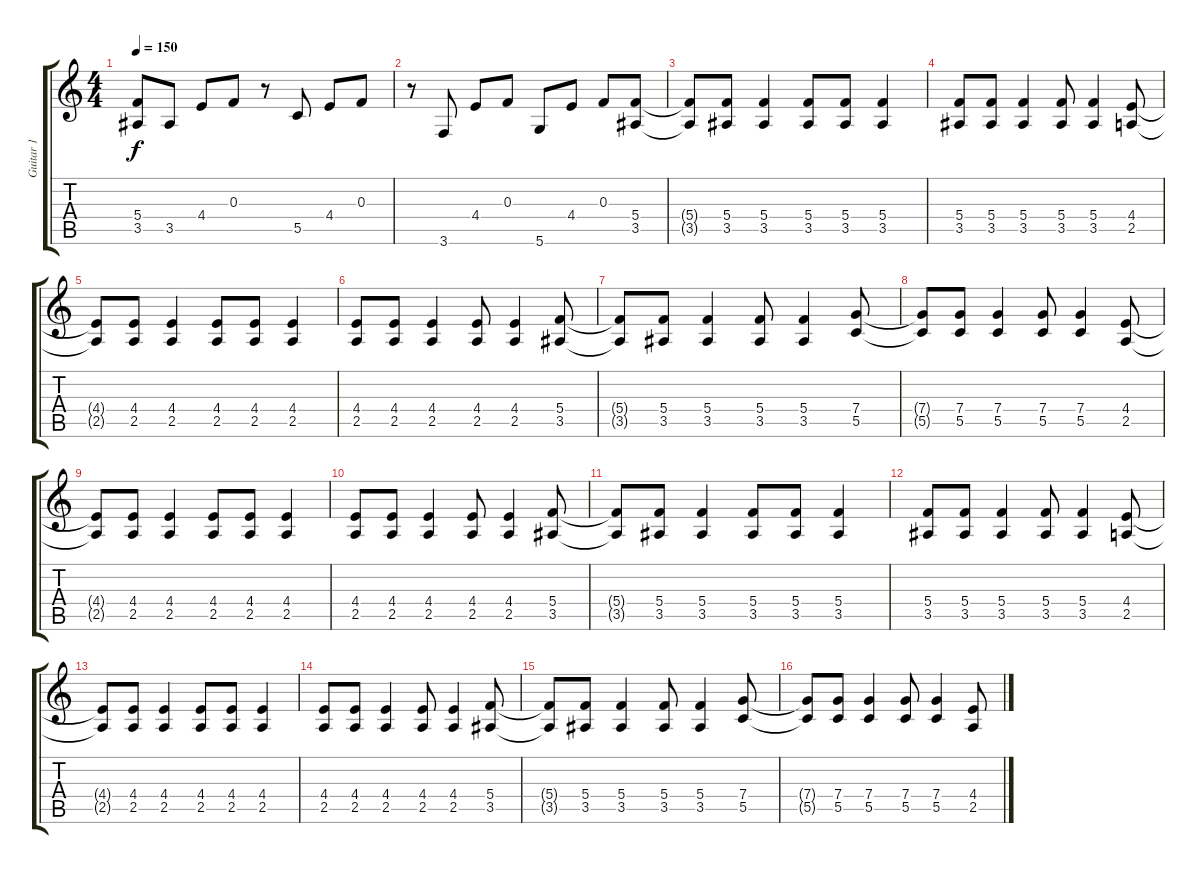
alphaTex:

\track ("Guitar 1" "Guitar 1") {instrument overdrivenguitar}
\staff {score tabs}
\tuning (D4 A3 F3 C3 G2 D2) {hide}
\ts (4 4)
\tempo 150
\clef g2
\ks c
(5.4{t} 3.5{t}).8{dy f} 3.5.8 4.4.8 0.3.8 r.8 5.5.8 4.4.8 0.3.8 |
r.8 3.6.8 4.4.8 0.3.8 5.6.8 4.4.8 0.3.8 (5.4 3.5).8 |
(5.4{t} 3.5{t}).8 (5.4 3.5).8 (5.4 3.5).4 (5.4 3.5).8 (5.4 3.5).8 (5.4 3.5).4 |
(5.4 3.5).8 (5.4 3.5).8 (5.4 3.5).4 (5.4 3.5).8 (5.4 3.5).4 (4.4 2.5).8 |
(4.4{t} 2.5{t}).8 (4.4 2.5).8 (4.4 2.5).4 (4.4 2.5).8 (4.4 2.5).8 (4.4 2.5).4 |
(4.4 2.5).8 (4.4 2.5).8 (4.4 2.5).4 (4.4 2.5).8 (4.4 2.5).4 (5.4 3.5).8 |
(5.4{t} 3.5{t}).8 (5.4 3.5).8 (5.4 3.5).4 (5.4 3.5).8 (5.4 3.5).4 (7.4 5.5).8 |
(7.4{t} 5.5{t}).8 (7.4 5.5).8 (7.4 5.5).4 (7.4 5.5).8 (7.4 5.5).4 (4.4 2.5).8 |
(4.4{t} 2.5{t}).8 (4.4 2.5).8 (4.4 2.5).4 (4.4 2.5).8 (4.4 2.5).8 (4.4 2.5).4 |
(4.4 2.5).8 (4.4 2.5).8 (4.4 2.5).4 (4.4 2.5).8 (4.4 2.5).4 (5.4 3.5).8 |
(5.4{t} 3.5{t}).8 (5.4 3.5).8 (5.4 3.5).4 (5.4 3.5).8 (5.4 3.5).8 (5.4 3.5).4 |
(5.4 3.5).8 (5.4 3.5).8 (5.4 3.5).4 (5.4 3.5).8 (5.4 3.5).4 (4.4 2.5).8 |
(4.4{t} 2.5{t}).8 (4.4 2.5).8 (4.4 2.5).4 (4.4 2.5).8 (4.4 2.5).8 (4.4 2.5).4 |
(4.4 2.5).8 (4.4 2.5).8 (4.4 2.5).4 (4.4 2.5).8 (4.4 2.5).4 (5.4 3.5).8 |
(5.4{t} 3.5{t}).8 (5.4 3.5).8 (5.4 3.5).4 (5.4 3.5).8 (5.4 3.5).4 (7.4 5.5).8 |
(7.4{t} 5.5{t}).8 (7.4 5.5).8 (7.4 5.5).4 (7.4 5.5).8 (7.4 5.5).4 (4.4 2.5).8
